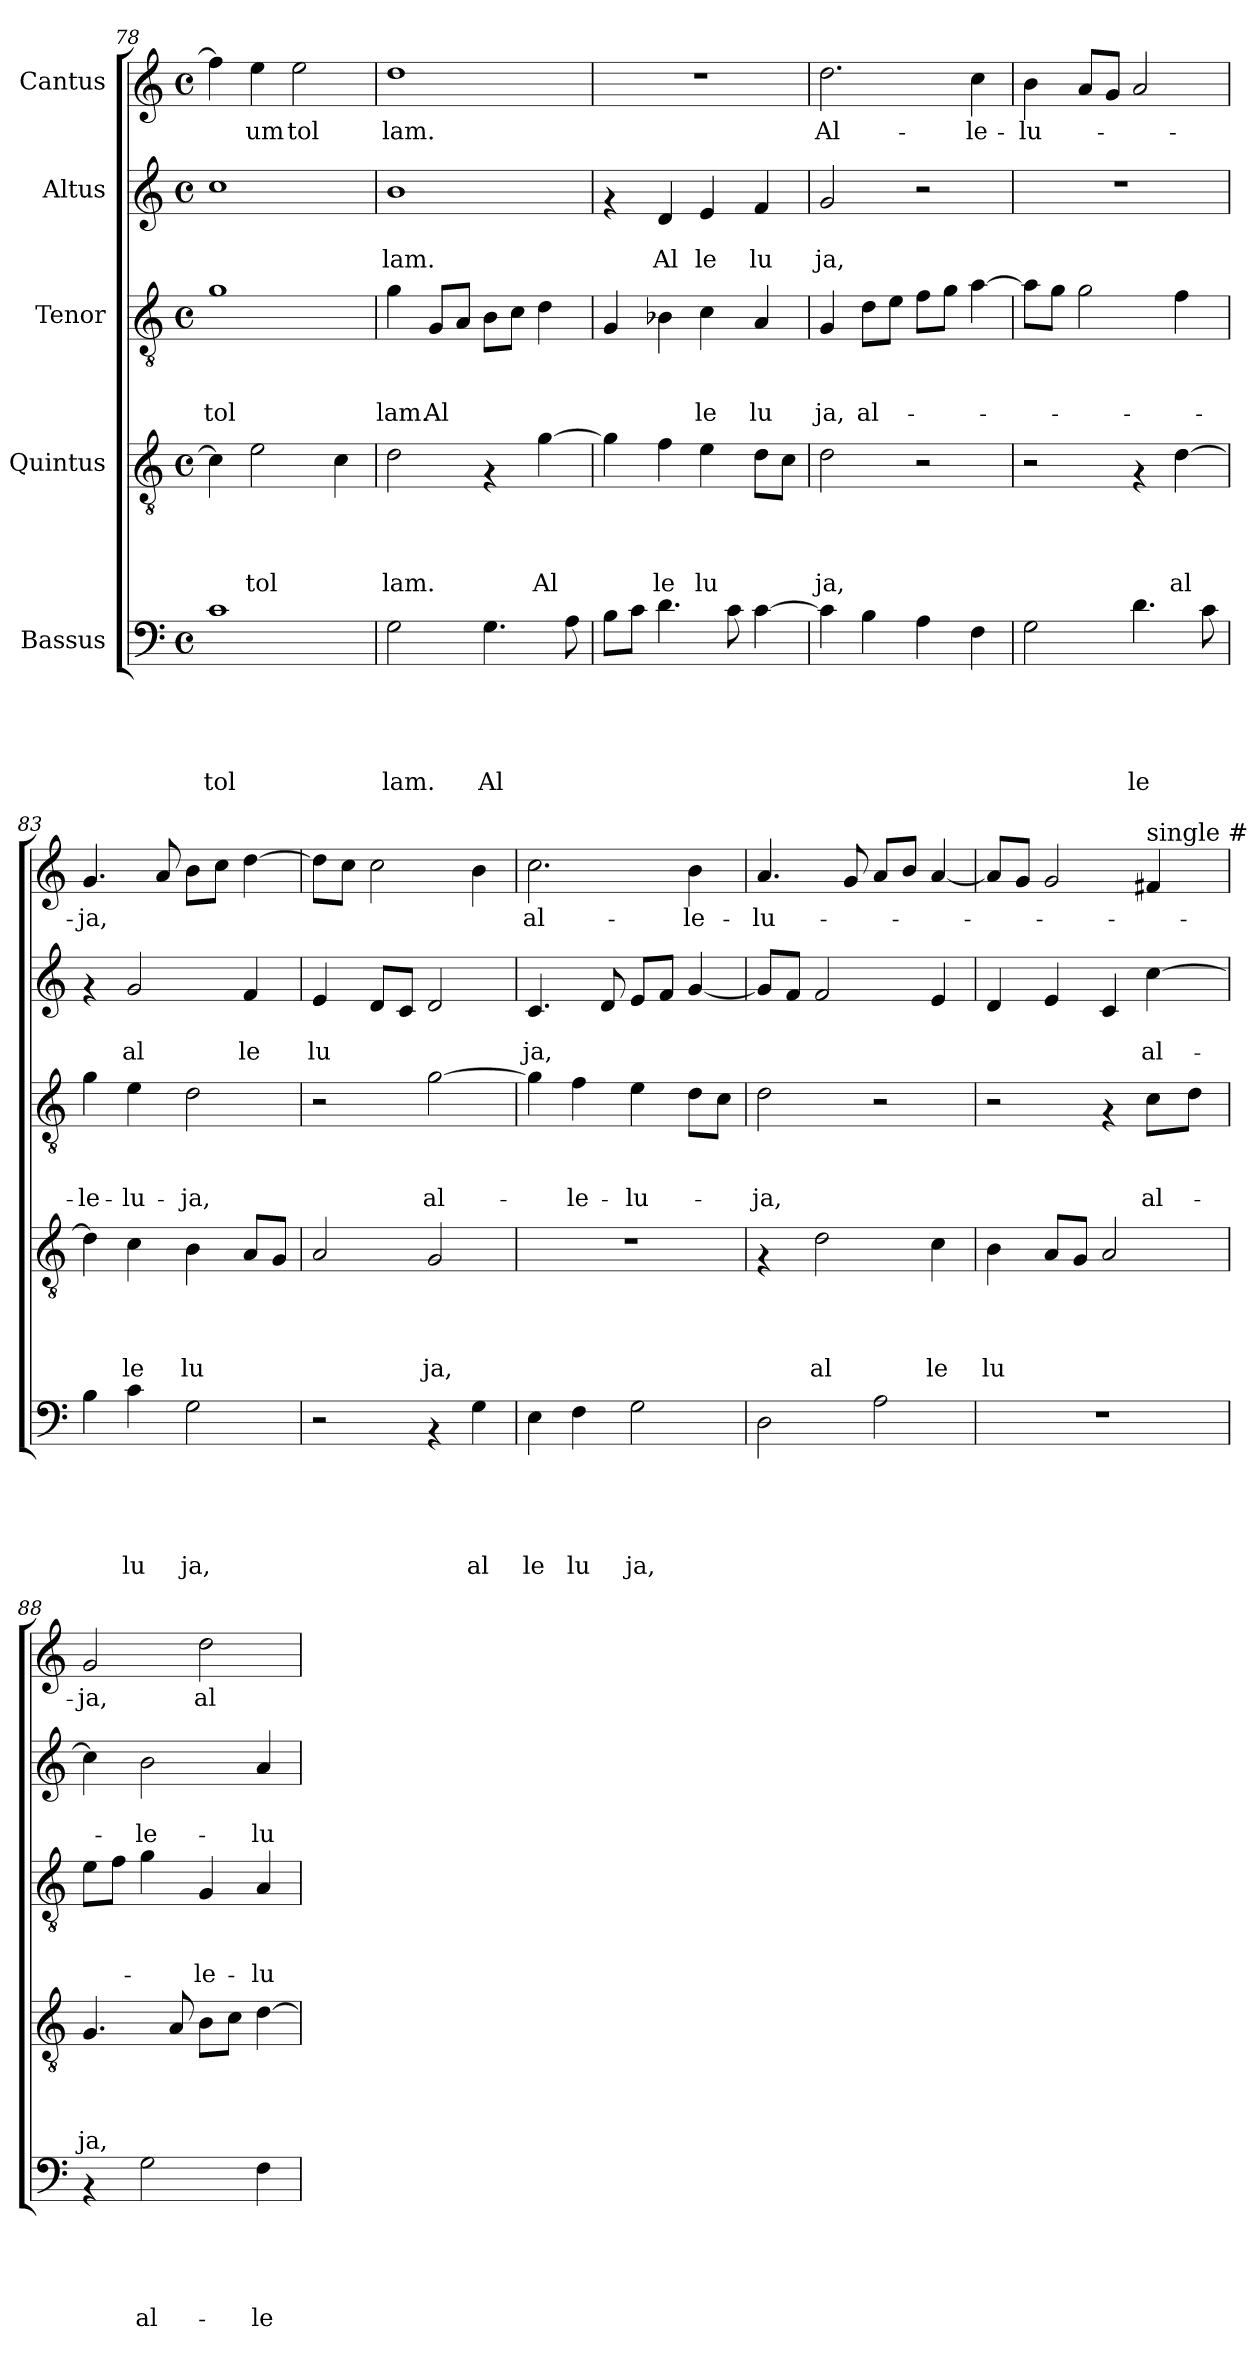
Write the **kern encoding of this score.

**kern	**text	**text	**text	**text	**text	**kern	**text	**text	**text	**text	**kern	**text	**text	**text	**kern	**text	**text	**kern	**text
*part5	*part5	*part5	*part5	*part5	*part5	*part4	*part4	*part4	*part4	*part4	*part3	*part3	*part3	*part3	*part2	*part2	*part2	*part1	*part1
*staff5	*staff5	*staff5	*staff5	*staff5	*staff5	*staff4	*staff4	*staff4	*staff4	*staff4	*staff3	*staff3	*staff3	*staff3	*staff2	*staff2	*staff2	*staff1	*staff1
*I"Bassus	*	*	*	*	*	*I"Quintus	*	*	*	*	*I"Tenor	*	*	*	*I"Altus	*	*	*I"Cantus	*
*clefF4	*	*	*	*	*	*clefGv2	*	*	*	*	*clefGv2	*	*	*	*clefG2	*	*	*clefG2	*
*k[]	*	*	*	*	*	*k[]	*	*	*	*	*k[]	*	*	*	*k[]	*	*	*k[]	*
*C:	*	*	*	*	*	*C:	*	*	*	*	*C:	*	*	*	*C:	*	*	*C:	*
*M4/4	*	*	*	*	*	*M4/4	*	*	*	*	*M4/4	*	*	*	*M4/4	*	*	*M4/4	*
*met(c)	*	*	*	*	*	*met(c)	*	*	*	*	*met(c)	*	*	*	*met(c)	*	*	*met(c)	*
=78	=78	=78	=78	=78	=78	=78	=78	=78	=78	=78	=78	=78	=78	=78	=78	=78	=78	=78	=78
!	!	!	!	!	!LO:LY:b	!	!	!	!	!	!	!	!	!LO:LY:b	!	!	!	!	!
1c	.	.	.	.	tol	4c\]	.	.	.	.	1g	.	.	tol	1cc	.	.	4ff\]	.
!	!	!	!	!	!	!	!	!	!	!LO:LY:b	!	!	!	!	!	!	!	!	!LO:LY:b
.	.	.	.	.	.	2e\	.	.	.	tol	.	.	.	.	.	.	.	4ee\	um
!	!	!	!	!	!	!	!	!	!	!	!	!	!	!	!	!	!	!	!LO:LY:b
.	.	.	.	.	.	.	.	.	.	.	.	.	.	.	.	.	.	2ee\	tol
.	.	.	.	.	.	4c\	.	.	.	.	.	.	.	.	.	.	.	.	.
=79	=79	=79	=79	=79	=79	=79	=79	=79	=79	=79	=79	=79	=79	=79	=79	=79	=79	=79	=79
!	!	!	!	!	!LO:LY:b	!	!	!	!	!LO:LY:b	!	!	!	!LO:LY:b	!	!	!LO:LY:b	!	!LO:LY:b
2G\	.	.	.	.	lam.	2d\	.	.	.	lam.	4g\	.	.	lam.	1b	.	lam.	1dd	lam.
!	!	!	!	!	!	!	!	!	!	!	!	!	!	!LO:LY:b	!	!	!	!	!
.	.	.	.	.	.	.	.	.	.	.	8G/L	.	.	Al	.	.	.	.	.
.	.	.	.	.	.	.	.	.	.	.	8A/J	.	.	.	.	.	.	.	.
!	!	!	!	!	!LO:LY:b	!	!	!	!	!	!	!	!	!	!	!	!	!	!
4.G\	.	.	.	.	Al	4rF	.	.	.	.	8B\L	.	.	.	.	.	.	.	.
.	.	.	.	.	.	.	.	.	.	.	8c\J	.	.	.	.	.	.	.	.
!	!	!	!	!	!	!	!	!	!	!LO:LY:b	!	!	!	!	!	!	!	!	!
.	.	.	.	.	.	[>4g\	.	.	.	Al	4d\	.	.	.	.	.	.	.	.
8A\	.	.	.	.	.	.	.	.	.	.	.	.	.	.	.	.	.	.	.
=80	=80	=80	=80	=80	=80	=80	=80	=80	=80	=80	=80	=80	=80	=80	=80	=80	=80	=80	=80
8B\L	.	.	.	.	.	4g\]	.	.	.	.	4G/	.	.	.	4rf	.	.	1r	.
8c\J	.	.	.	.	.	.	.	.	.	.	.	.	.	.	.	.	.	.	.
!	!	!	!	!	!	!	!	!	!	!LO:LY:b	!	!	!	!	!	!	!LO:LY:b	!	!
4.d\	.	.	.	.	.	4f\	.	.	.	le	4B-X\	.	.	.	4d/	.	Al	.	.
!	!	!	!	!	!	!	!	!	!	!LO:LY:b	!	!	!	!LO:LY:b	!	!	!LO:LY:b	!	!
.	.	.	.	.	.	4e\	.	.	.	lu	4c\	.	.	le	4e/	.	le	.	.
8c\	.	.	.	.	.	.	.	.	.	.	.	.	.	.	.	.	.	.	.
!	!	!	!	!	!	!	!	!	!	!	!	!	!	!LO:LY:b	!	!	!LO:LY:b	!	!
[<4c\	.	.	.	.	.	8d\L	.	.	.	.	4A/	.	.	lu	4f/	.	lu	.	.
.	.	.	.	.	.	8c\J	.	.	.	.	.	.	.	.	.	.	.	.	.
!!LO:LB:g=z
=81	=81	=81	=81	=81	=81	=81	=81	=81	=81	=81	=81	=81	=81	=81	=81	=81	=81	=81	=81
!	!	!	!	!	!	!	!	!	!	!LO:LY:b	!	!	!	!LO:LY:b	!	!	!LO:LY:b	!	!LO:LY:b
4c\]	.	.	.	.	.	2d\	.	.	.	ja,	4G/	.	.	ja,	2g/	.	ja,	2.dd\	Al-
!	!	!	!	!	!	!	!	!	!	!	!	!	!	!LO:LY:b	!	!	!	!	!
4B\	.	.	.	.	.	.	.	.	.	.	8d\L	.	.	al-	.	.	.	.	.
.	.	.	.	.	.	.	.	.	.	.	8e\J	.	.	.	.	.	.	.	.
4A\	.	.	.	.	.	2r	.	.	.	.	8f\L	.	.	.	2r	.	.	.	.
.	.	.	.	.	.	.	.	.	.	.	8g\J	.	.	.	.	.	.	.	.
!	!	!	!	!	!	!	!	!	!	!	!	!	!	!	!	!	!	!	!LO:LY:b
4F\	.	.	.	.	.	.	.	.	.	.	[>4a\	.	.	.	.	.	.	4cc\	-le-
=82	=82	=82	=82	=82	=82	=82	=82	=82	=82	=82	=82	=82	=82	=82	=82	=82	=82	=82	=82
!	!	!	!	!	!	!	!	!	!	!	!	!	!	!	!	!	!	!	!LO:LY:b
2G\	.	.	.	.	.	2r	.	.	.	.	8a\L]	.	.	.	1r	.	.	4b\	-lu-
.	.	.	.	.	.	.	.	.	.	.	8g\J	.	.	.	.	.	.	.	.
.	.	.	.	.	.	.	.	.	.	.	2g\	.	.	.	.	.	.	8a/L	.
.	.	.	.	.	.	.	.	.	.	.	.	.	.	.	.	.	.	8g/J	.
!	!	!	!	!	!LO:LY:b	!	!	!	!	!	!	!	!	!	!	!	!	!	!
4.d\	.	.	.	.	le	4rF	.	.	.	.	.	.	.	.	.	.	.	2a/	.
!	!	!	!	!	!	!	!	!	!	!LO:LY:b	!	!	!	!	!	!	!	!	!
.	.	.	.	.	.	[>4d\	.	.	.	al	4f\	.	.	.	.	.	.	.	.
8c\	.	.	.	.	.	.	.	.	.	.	.	.	.	.	.	.	.	.	.
=83	=83	=83	=83	=83	=83	=83	=83	=83	=83	=83	=83	=83	=83	=83	=83	=83	=83	=83	=83
!	!	!	!	!	!	!	!	!	!	!	!	!	!	!LO:LY:b	!	!	!	!	!LO:LY:b
4B\	.	.	.	.	.	4d\]	.	.	.	.	4g\	.	.	-le-	4rf	.	.	4.g/	-ja,
!	!	!	!	!	!LO:LY:b	!	!	!	!	!LO:LY:b	!	!	!	!LO:LY:b	!	!	!LO:LY:b	!	!
4c\	.	.	.	.	lu	4c\	.	.	.	le	4e\	.	.	-lu-	2g/	.	al	.	.
.	.	.	.	.	.	.	.	.	.	.	.	.	.	.	.	.	.	8a/	.
!	!	!	!	!	!LO:LY:b	!	!	!	!	!LO:LY:b	!	!	!	!LO:LY:b	!	!	!	!	!
2G\	.	.	.	.	ja,	4B\	.	.	.	lu	2d\	.	.	-ja,	.	.	.	8b\L	.
.	.	.	.	.	.	.	.	.	.	.	.	.	.	.	.	.	.	8cc\J	.
!	!	!	!	!	!	!	!	!	!	!	!	!	!	!	!	!	!LO:LY:b	!	!
.	.	.	.	.	.	8A/L	.	.	.	.	.	.	.	.	4f/	.	le	[>4dd\	.
.	.	.	.	.	.	8G/J	.	.	.	.	.	.	.	.	.	.	.	.	.
=84	=84	=84	=84	=84	=84	=84	=84	=84	=84	=84	=84	=84	=84	=84	=84	=84	=84	=84	=84
!	!	!	!	!	!	!	!	!	!	!	!	!	!	!	!	!	!LO:LY:b	!	!
2r	.	.	.	.	.	2A/	.	.	.	.	2r	.	.	.	4e/	.	lu	8dd\L]	.
.	.	.	.	.	.	.	.	.	.	.	.	.	.	.	.	.	.	8cc\J	.
.	.	.	.	.	.	.	.	.	.	.	.	.	.	.	8d/L	.	.	2cc\	.
.	.	.	.	.	.	.	.	.	.	.	.	.	.	.	8c/J	.	.	.	.
!	!	!	!	!	!	!	!	!	!	!LO:LY:b	!	!	!	!LO:LY:b	!	!	!	!	!
4rAA	.	.	.	.	.	2G/	.	.	.	ja,	[>2g\	.	.	al-	2d/	.	.	.	.
!	!	!	!	!	!LO:LY:b	!	!	!	!	!	!	!	!	!	!	!	!	!	!
4G\	.	.	.	.	al	.	.	.	.	.	.	.	.	.	.	.	.	4b\	.
=85	=85	=85	=85	=85	=85	=85	=85	=85	=85	=85	=85	=85	=85	=85	=85	=85	=85	=85	=85
!	!	!	!	!	!LO:LY:b	!	!	!	!	!	!	!	!	!	!	!	!LO:LY:b	!	!LO:LY:b
4E\	.	.	.	.	le	1r	.	.	.	.	4g\]	.	.	.	4.c/	.	ja,	2.cc\	al-
!	!	!	!	!	!LO:LY:b	!	!	!	!	!	!	!	!	!LO:LY:b	!	!	!	!	!
4F\	.	.	.	.	lu	.	.	.	.	.	4f\	.	.	-le-	.	.	.	.	.
.	.	.	.	.	.	.	.	.	.	.	.	.	.	.	8d/	.	.	.	.
!	!	!	!	!	!LO:LY:b	!	!	!	!	!	!	!	!	!LO:LY:b	!	!	!	!	!
2G\	.	.	.	.	ja,	.	.	.	.	.	4e\	.	.	-lu-	8e/L	.	.	.	.
.	.	.	.	.	.	.	.	.	.	.	.	.	.	.	8f/J	.	.	.	.
!	!	!	!	!	!	!	!	!	!	!	!	!	!	!	!	!	!	!	!LO:LY:b
.	.	.	.	.	.	.	.	.	.	.	8d\L	.	.	.	[<4g/	.	.	4b\	-le-
.	.	.	.	.	.	.	.	.	.	.	8c\J	.	.	.	.	.	.	.	.
=86	=86	=86	=86	=86	=86	=86	=86	=86	=86	=86	=86	=86	=86	=86	=86	=86	=86	=86	=86
!	!	!	!	!	!	!	!	!	!	!	!	!	!	!LO:LY:b	!	!	!	!	!LO:LY:b
2D\	.	.	.	.	.	4rF	.	.	.	.	2d\	.	.	-ja,	8g/L]	.	.	4.a/	-lu-
.	.	.	.	.	.	.	.	.	.	.	.	.	.	.	8f/J	.	.	.	.
!	!	!	!	!	!	!	!	!	!	!LO:LY:b	!	!	!	!	!	!	!	!	!
.	.	.	.	.	.	2d\	.	.	.	al	.	.	.	.	2f/	.	.	.	.
.	.	.	.	.	.	.	.	.	.	.	.	.	.	.	.	.	.	8g/	.
2A\	.	.	.	.	.	.	.	.	.	.	2r	.	.	.	.	.	.	8a/L	.
.	.	.	.	.	.	.	.	.	.	.	.	.	.	.	.	.	.	8b/J	.
!	!	!	!	!	!	!	!	!	!	!LO:LY:b	!	!	!	!	!	!	!	!	!
.	.	.	.	.	.	4c\	.	.	.	le	.	.	.	.	4e/	.	.	[<4a/	.
!!LO:PB:g=z
=87	=87	=87	=87	=87	=87	=87	=87	=87	=87	=87	=87	=87	=87	=87	=87	=87	=87	=87	=87
!	!	!	!	!	!	!	!	!	!	!LO:LY:b	!	!	!	!	!	!	!	!	!
1r	.	.	.	.	.	4B\	.	.	.	lu	2r	.	.	.	4d/	.	.	8a/L]	.
.	.	.	.	.	.	.	.	.	.	.	.	.	.	.	.	.	.	8g/J	.
.	.	.	.	.	.	8A/L	.	.	.	.	.	.	.	.	4e/	.	.	2g/	.
.	.	.	.	.	.	8G/J	.	.	.	.	.	.	.	.	.	.	.	.	.
.	.	.	.	.	.	2A/	.	.	.	.	4rF	.	.	.	4c/	.	.	.	.
!	!	!	!	!	!	!	!	!	!	!	!	!	!	!	!	!	!	!LO:TX:a:t=single #	!
!	!	!	!	!	!	!	!	!	!	!	!	!	!	!LO:LY:b	!	!	!LO:LY:b	!	!
.	.	.	.	.	.	.	.	.	.	.	8c\L	.	.	al-	[>4cc\	.	al-	4f#/	.
.	.	.	.	.	.	.	.	.	.	.	8d\J	.	.	.	.	.	.	.	.
=88	=88	=88	=88	=88	=88	=88	=88	=88	=88	=88	=88	=88	=88	=88	=88	=88	=88	=88	=88
!	!	!	!	!	!	!	!	!	!	!LO:LY:b	!	!	!	!	!	!	!	!	!LO:LY:b
4rAA	.	.	.	.	.	4.G/	.	.	.	ja,	8e\L	.	.	.	4cc\]	.	.	2g/	-ja,
.	.	.	.	.	.	.	.	.	.	.	8f\J	.	.	.	.	.	.	.	.
!	!	!	!	!	!LO:LY:b	!	!	!	!	!	!	!	!	!	!	!	!LO:LY:b	!	!
2G\	.	.	.	.	al-	.	.	.	.	.	4g\	.	.	.	2b\	.	-le-	.	.
.	.	.	.	.	.	8A/	.	.	.	.	.	.	.	.	.	.	.	.	.
!	!	!	!	!	!	!	!	!	!	!	!	!	!	!LO:LY:b	!	!	!	!	!LO:LY:b
.	.	.	.	.	.	8B\L	.	.	.	.	4G/	.	.	-le-	.	.	.	2dd\	al-
.	.	.	.	.	.	8c\J	.	.	.	.	.	.	.	.	.	.	.	.	.
!	!	!	!	!	!LO:LY:b	!	!	!	!	!	!	!	!	!LO:LY:b	!	!	!LO:LY:b	!	!
4F\	.	.	.	.	-le-	[>4d\	.	.	.	.	4A/	.	.	-lu-	4a/	.	-lu-	.	.
=	=	=	=	=	=	=	=	=	=	=	=	=	=	=	=	=	=	=	=
*-	*-	*-	*-	*-	*-	*-	*-	*-	*-	*-	*-	*-	*-	*-	*-	*-	*-	*-	*-
